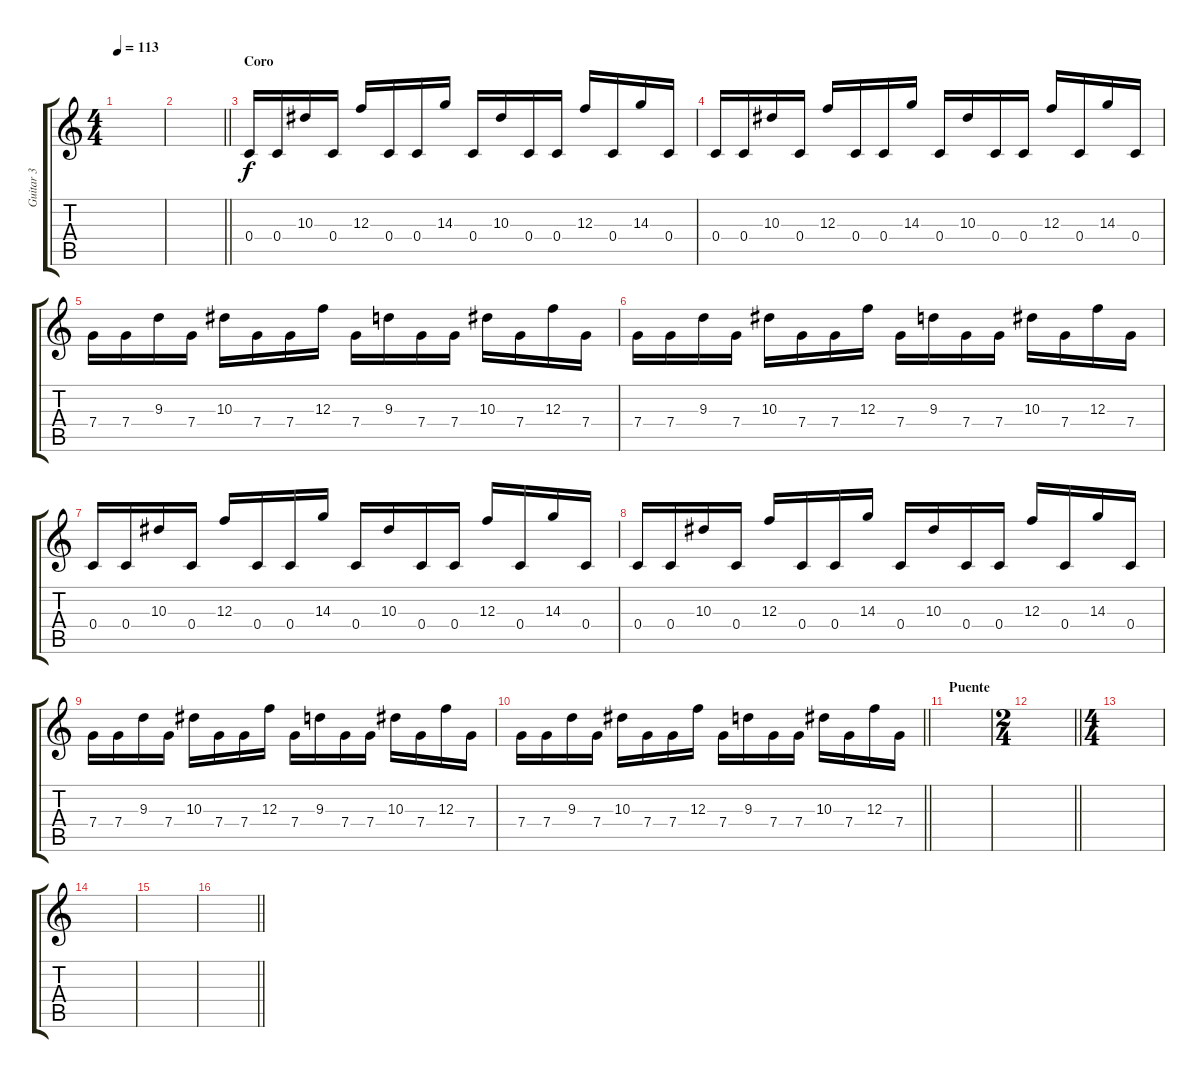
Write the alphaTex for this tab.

\track ("Guitar 3" "Guitar 3") {instrument overdrivenguitar}
\staff {score tabs}
\tuning (D4 A3 F3 C3 G2 C2) {hide}
\ts (4 4)
\tempo 113
\clef g2
\ks c
|
\barLineRight lightlight
|
\section ("" "Coro")
0.4.16{dy f} 0.4.16 10.3.16 0.4.16 12.3.16 0.4.16 0.4.16 14.3.16 0.4.16 10.3.16 0.4.16 0.4.16 12.3.16 0.4.16 14.3.16 0.4.16 |
0.4.16 0.4.16 10.3.16 0.4.16 12.3.16 0.4.16 0.4.16 14.3.16 0.4.16 10.3.16 0.4.16 0.4.16 12.3.16 0.4.16 14.3.16 0.4.16 |
7.4.16 7.4.16 9.3.16 7.4.16 10.3.16 7.4.16 7.4.16 12.3.16 7.4.16 9.3.16 7.4.16 7.4.16 10.3.16 7.4.16 12.3.16 7.4.16 |
7.4.16 7.4.16 9.3.16 7.4.16 10.3.16 7.4.16 7.4.16 12.3.16 7.4.16 9.3.16 7.4.16 7.4.16 10.3.16 7.4.16 12.3.16 7.4.16 |
0.4.16 0.4.16 10.3.16 0.4.16 12.3.16 0.4.16 0.4.16 14.3.16 0.4.16 10.3.16 0.4.16 0.4.16 12.3.16 0.4.16 14.3.16 0.4.16 |
0.4.16 0.4.16 10.3.16 0.4.16 12.3.16 0.4.16 0.4.16 14.3.16 0.4.16 10.3.16 0.4.16 0.4.16 12.3.16 0.4.16 14.3.16 0.4.16 |
7.4.16 7.4.16 9.3.16 7.4.16 10.3.16 7.4.16 7.4.16 12.3.16 7.4.16 9.3.16 7.4.16 7.4.16 10.3.16 7.4.16 12.3.16 7.4.16 |
\barLineRight lightlight
7.4.16 7.4.16 9.3.16 7.4.16 10.3.16 7.4.16 7.4.16 12.3.16 7.4.16 9.3.16 7.4.16 7.4.16 10.3.16 7.4.16 12.3.16 7.4.16 |
\section ("" "Puente")
|
\ts (2 4)
\barLineRight lightlight
|
\ts (4 4)
\section ("" "")
|
|
|
\barLineRight lightlight
